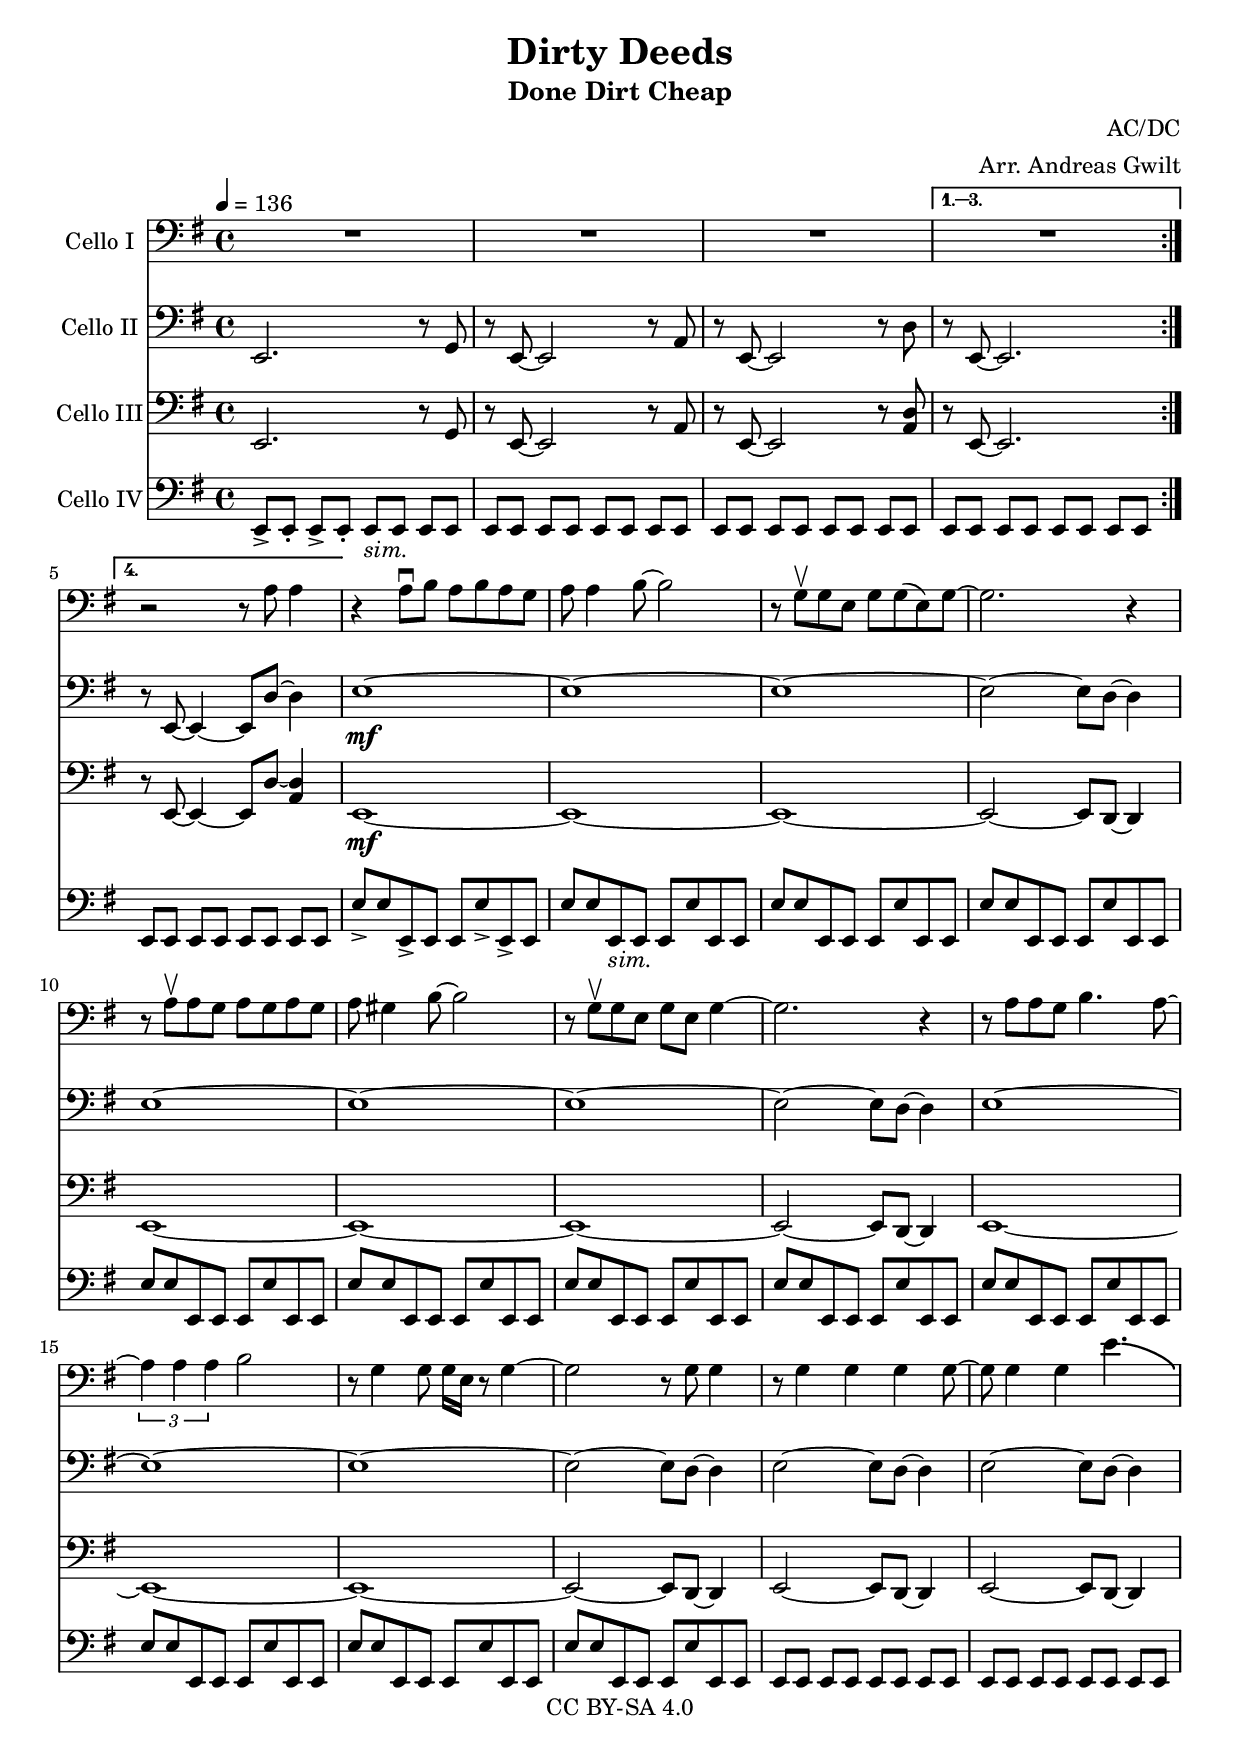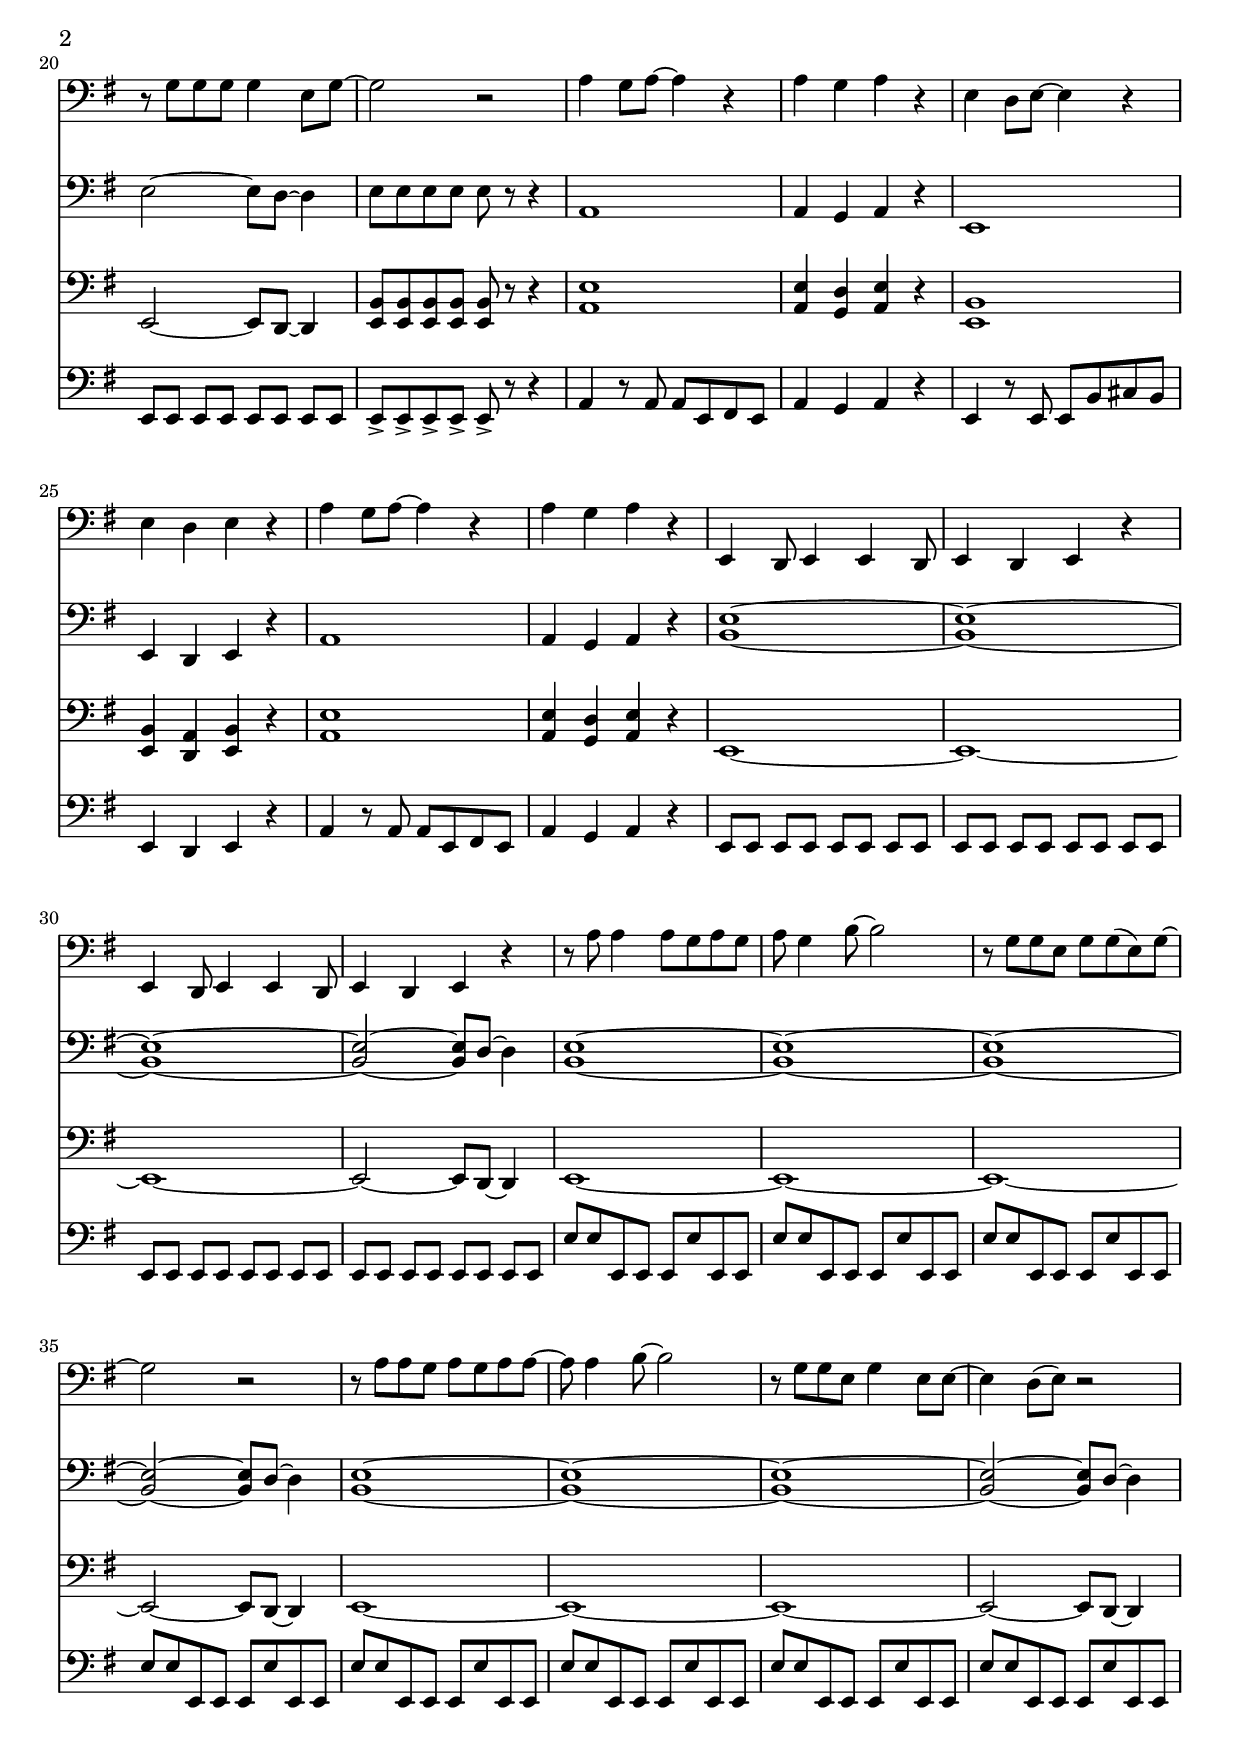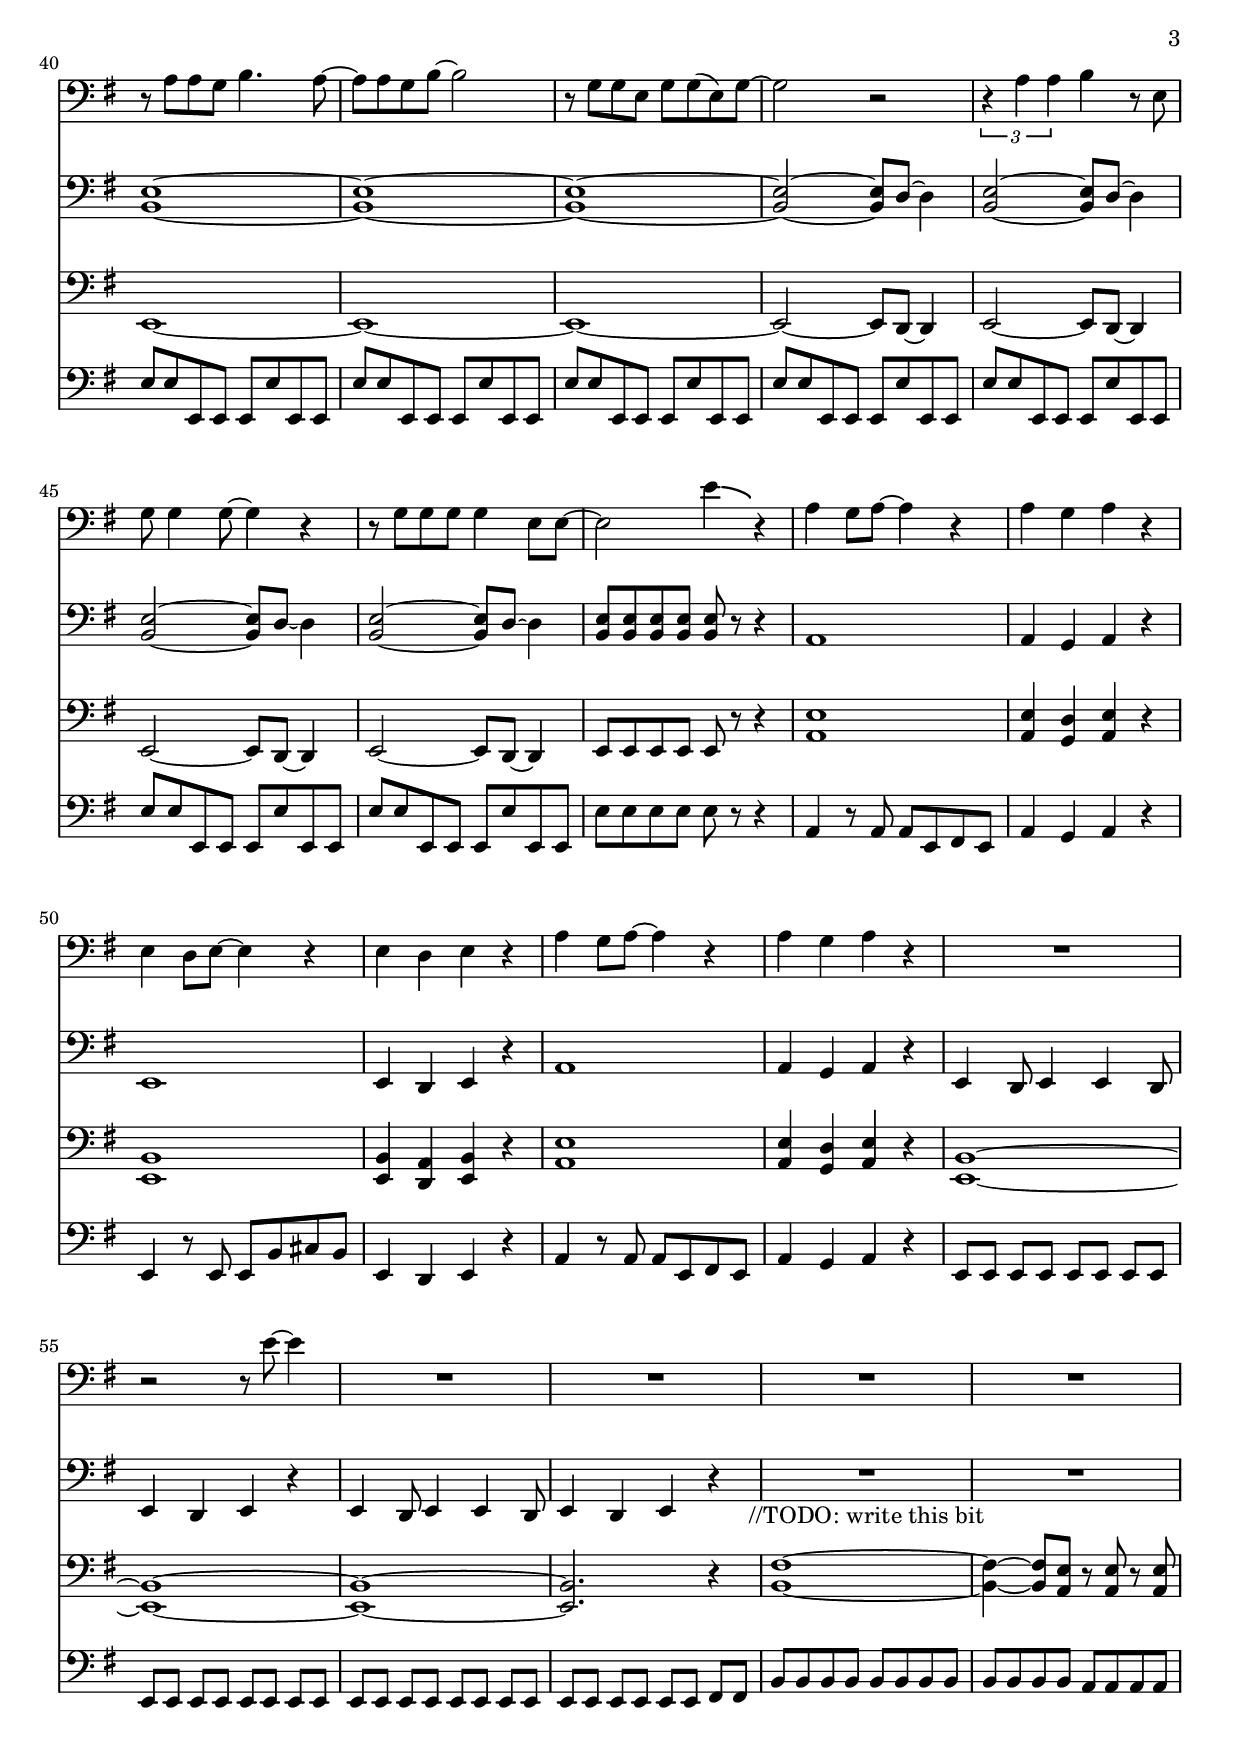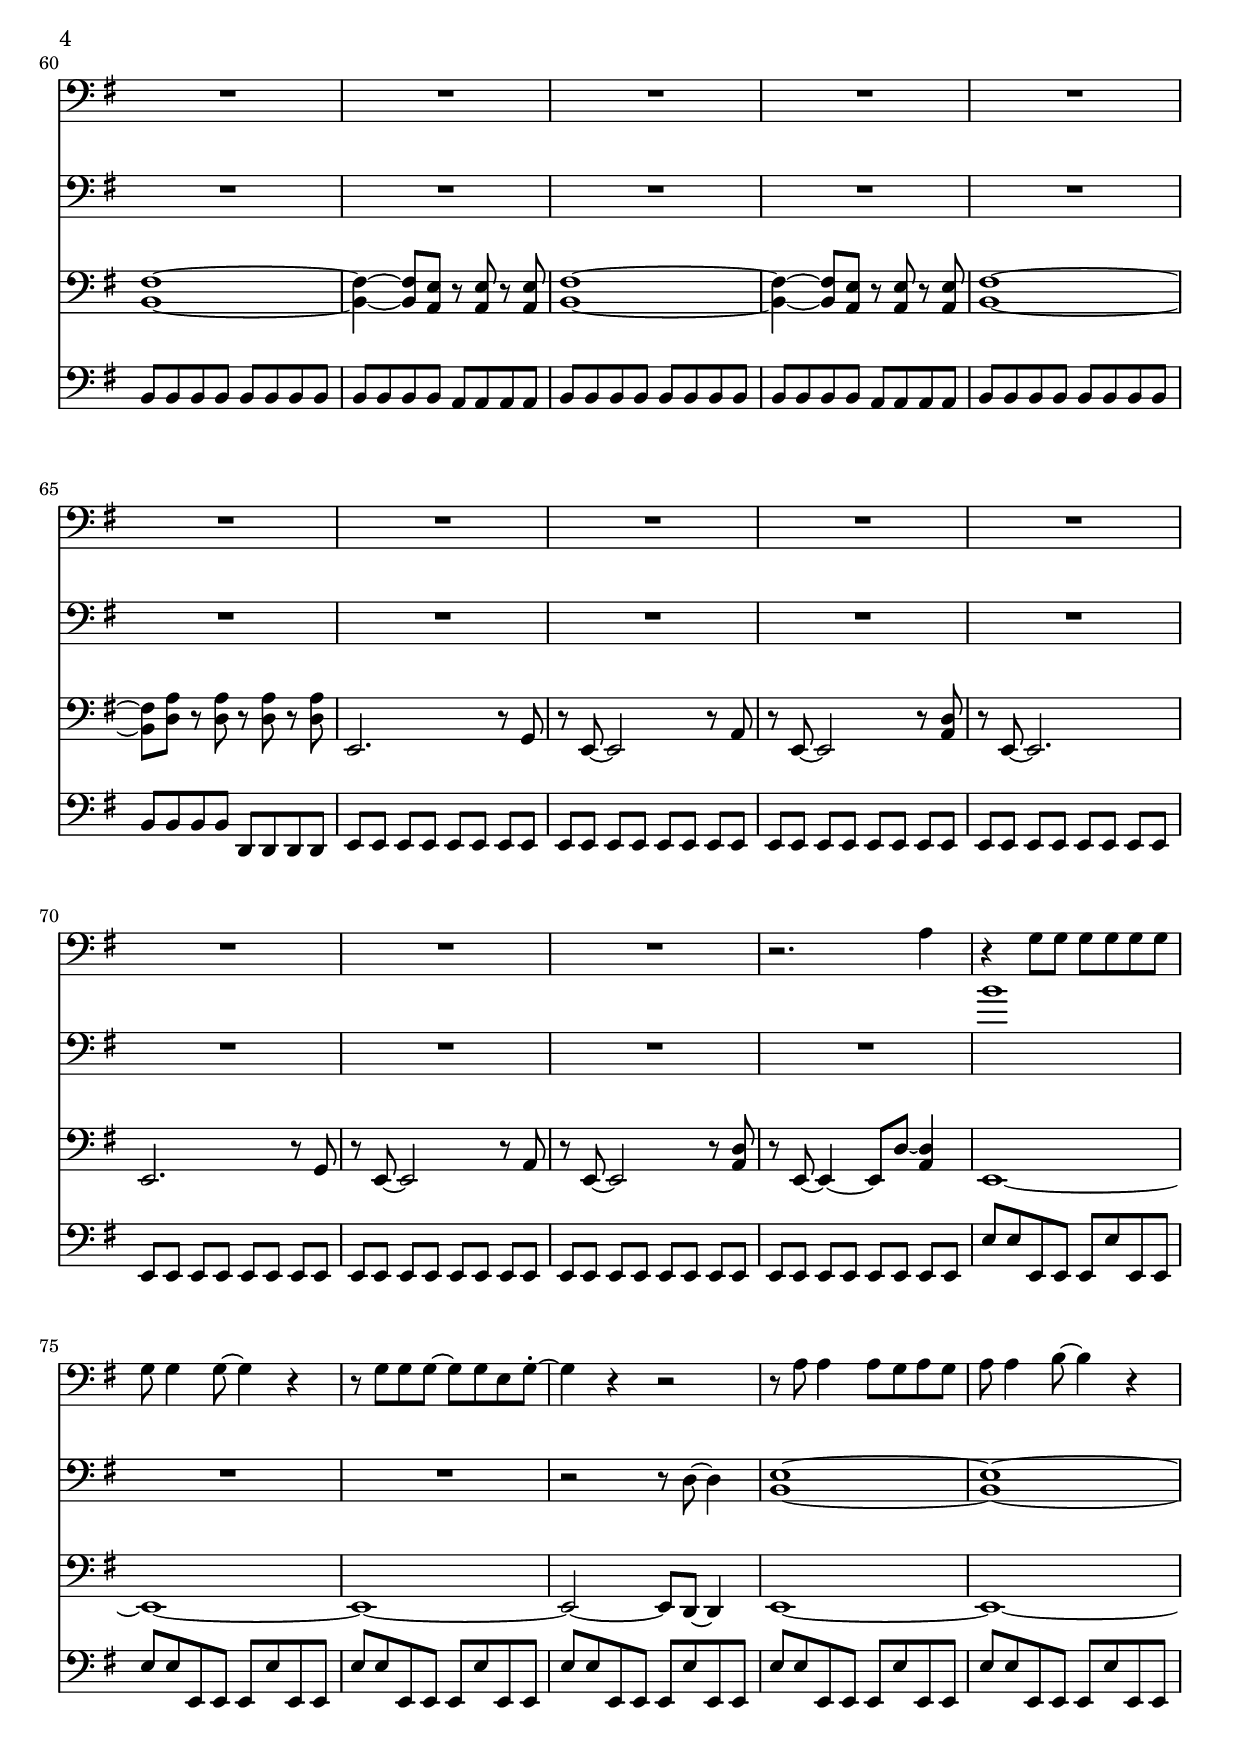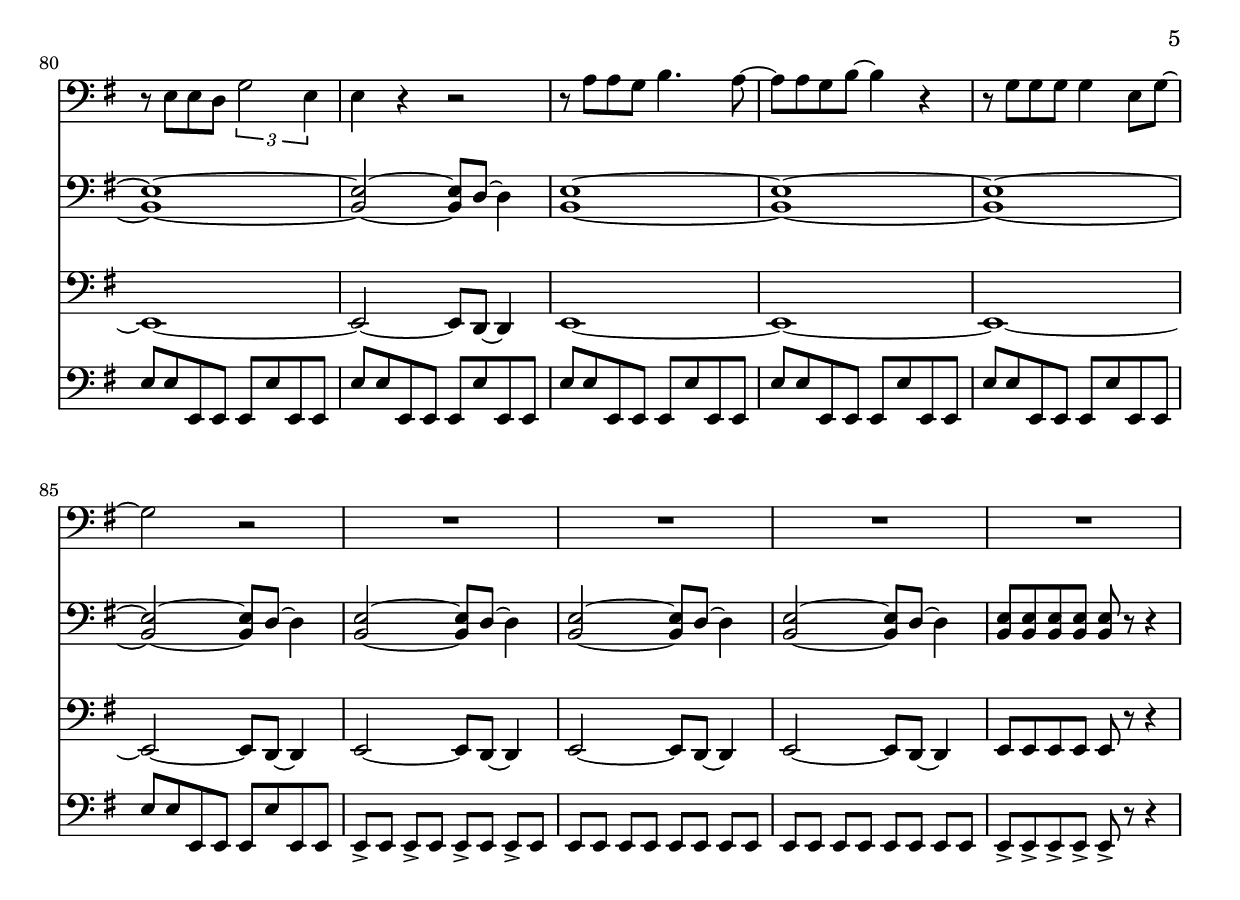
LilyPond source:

\version "2.18.2"

\header {
  title = "Dirty Deeds"
  subtitle = "Done Dirt Cheap"
  composer = "AC/DC"
  arranger = "Arr. Andreas Gwilt"
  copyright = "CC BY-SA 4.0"
}

\paper {
  #(set-paper-size "a4")
}

global = {
  \key e \minor
  \time 4/4
  \tempo 4=136
  \set Score.markFormatter = #format-mark-box-alphabet
}

bassbar = { \relative e, { e8[ e] e[ e] e[ e] e[ e] } }
bassbartwo = { \relative e { e8 e e, e e e' e, e } }
startriff = { e,2. r8 g | r8 e~ e2 r8 a | r8 e~ e2 r8 d' | r8 e,~ e2. } % TODO: chop
VcTwoVerseAccomp = { <b e>1~ | <b e>~ | <b e>1~ | <b e>2~ <b e>8 d~ d4 }
VcThreeVerseAccomp = { e1~ | e~ | e~ | e2~ e8 d~ d4 | }
SoloAccompOne = { \relative b, { <b fis'>1~ | <b fis'>4~ <b fis'>8 <a e'>8 r <a e'> r <a e'>8 | } }
SoloAccompTwo = { e,2. r8 g | r8 e~ e2 r8 a | r8 e~ e2 r8 <a d> r8 e~ e2. }
SoloBassOne = { b8 b b b b b b b | b b b b a a a a | }

scoreACelloI = \relative c {
  \global
  \repeat volta 4 { R1 | R1 | R1 | }
  \alternative { {R1} {r2 r8 a' a4} }
  % verse 1
  r4 a8\downbow b a b a g | a a4 b8~ b2 | r8 g\upbow g e g g( e) g~ | g2. r4 |
  r8 a\upbow a g a g a g | a gis4 b8~ b2 | r8 g\upbow g e g e g4~ | g2. r4 |
  r8 a a g b4. a8~ | \times 2/3 {a4 a a}  b2 | r8 g4 g8 g16 e r8 g4~ | g2 r8 g g4 |
  r8 g4 g g g8~ | g g4 g e'4.-\bendAfter #-4.75 |
  r8 g, g g g4 e8 g~ | g2 r2 |
  % refrain
  a4 g8 a~ a4 r | a4 g a r | e4 d8 e~ e4 r | e4 d e r | a4 g8 a~ a4 r | a4 g a r |
  e,4 d8 e4 e d8 | e4 d e r | e4 d8 e4 e d8 | e4 d e r |
  % verse 2
  r8 a' a4 a8 g a g | a g4 b8~ b2 | r8 g g e g g( e) g~ | g2 r2 |
  r8 a a g a g a a~ | a a4 b8~ b2 | r8 g g e g4 e8 e~ | e4 d8( e) r2 |
  r8 a a g b4. a8~ | a a g b~ b2 | r8 g g e g g( e) g~ | g2 r2 |
  \times 2/3 {r4 a a} b4 r8 e,8 | g g4 g8~ g4 r4 | r8 g g g g4 e8 e~ | e2 e'4\bendAfter #-2 r4 |
  % refrain
  a,4 g8 a~ a4 r | a4 g a r | e4 d8 e~ e4 r | e4 d e r | a4 g8 a~ a4 r | a4 g a r |
  R1 | r2 r8 e'8~ e4 | R1 | R1 | % make bendy; it's more of a sort of squeak. gliss. up and down
  % solo
  \repeat unfold 8 { R1 }
  R1 | R1 | R1 | R1 | R1 | R1 | R1 | r2. a,4 |
  % verse 3
  r4 g8 g g g g g | g g4 g8~ g4 r4 | r8 g g g~ g g e g-.~| g4 r4 r2 |
  r8 a a4 a8 g a g | a a4 b8~ b4 r4 | r8 e, e d \times 2/3 {g2 e4} | e4 r r2 |
  r8 a a g b4. a8~ | a a g b~ b4 r4 | r8 g g g g4 e8 g~ | g2 r2 |
  R1 | R1 | R1 | R1 |
}

scoreACelloII = \relative c {
  \global
  \repeat volta 4 { e,2. r8 g | r8 e~ e2 r8 a | r8 e~ e2 r8 d' }
  \alternative { {r8 e,~ e2.} {r8 e~ e4~ e8 d'8~ d4}}
  e1~\mf | e~ | e~ | e2~ e8 d~ d4 |
  \VcThreeVerseAccomp
  \VcThreeVerseAccomp
  e2~ e8 d~ d4 | e2~ e8 d~ d4 | e2~ e8 d~ d4 | e8 e e e e r8 r4 |
  % refrain
  a,1 | a4 g a r | e1 | e4 d e r | a1 | a4 g a r |
  \VcTwoVerseAccomp
  % verse 2
  \VcTwoVerseAccomp
  \VcTwoVerseAccomp
  \VcTwoVerseAccomp
  <e b>2~ <e b>8 d~ d4 | <e b>2~ <e b>8 d~ d4 |
  <e b>2~ <e b>8 d~ d4 | <e b>8 <e b> <e b> <e b> <e b> r8 r4 | %chop here
  % refrain
  a,1 | a4 g a r | e1 | e4 d e r | a1 | a4 g a r |
  e4 d8 e4 e d8 | e4 d e r | e4 d8 e4 e d8 | e4 d e r |
  % solo
  R1_"//TODO: write this bit" R1 R1 R1 R1 R1 R1 R1
  R1 R1 R1 R1 R1 R1 R1 R1
  % verse 3
  b'''1 | R1 | R1 | r2 r8 d,,~ d4 |
  \VcTwoVerseAccomp
  \VcTwoVerseAccomp
  <e b>2~ <e b>8 d~ d4 | <e b>2~ <e b>8 d~ d4 |
  <e b>2~ <e b>8 d~ d4 | <e b>8 <e b> <e b> <e b> <e b> r8 r4 | %chop here
  % refrain
}

scoreACelloIII = \relative c {
  \global
  \repeat volta 4 { e,2. r8 g | r8 e~ e2 r8 a | r8 e~ e2 r8 <a d> }
  \alternative { {r8 e~ e2.} {r8 e~ e4~ e8 d'8~ <a d>4}}
  e1~\mf | e~ | e~ | e2~ e8 d~ d4 |
  \VcThreeVerseAccomp
  \VcThreeVerseAccomp
  e2~ e8 d~ d4 | e2~ e8 d~ d4 | e2~ e8 d~ d4 | <e b'>8 <e b'> <e b'> <e b'> <e b'> r8 r4 | %chop here
  % refrain
  <a e'>1 | <a e'>4 <g d'> <a e'> r | <e b'>1 | <e b'>4 <d a'> <e b'> r | <a e'>1 | <a e'>4 <g d'> <a e'> r |
  \VcThreeVerseAccomp
  % verse 2
  \VcThreeVerseAccomp
  \VcThreeVerseAccomp
  \VcThreeVerseAccomp
  e2~ e8 d~ d4 | e2~ e8 d~ d4 | e2~ e8 d~ d4 | e8 e e e e r8 r4 | %chop here
  % refrain
  <a e'>1 | <a e'>4 <g d'> <a e'> r | <e b'>1 | <e b'>4 <d a'> <e b'> r | <a e'>1 | <a e'>4 <g d'> <a e'> r |
  <e b'>1~ | <e b'>~ | <e b'>~ | <e b'>2. r4 | % chop
  %solo
  \SoloAccompOne \SoloAccompOne \SoloAccompOne | <b' fis'>1~ | <b fis'>8 <d a'>8 r <d a'> r <d a'> r <d a'>8 |
  e,2. r8 g | r8 e~ e2 r8 a | r8 e~ e2 r8 <a d> r8 e~ e2. |
  e2. r8 g | r8 e~ e2 r8 a | r8 e~ e2 r8 <a d> r8 e~ e4~ e8 d'8~ <a d>4 |
  % verse 3
  \VcThreeVerseAccomp
  \VcThreeVerseAccomp
  \VcThreeVerseAccomp
  e2~ e8 d~ d4 | e2~ e8 d~ d4 | e2~ e8 d~ d4 | e8 e e e e r8 r4 | %chop here
  % refrain
}

scoreACelloIV = \relative c {
  \global
  \repeat volta 4 { e,8->[ e-.] e->[ e-.] e_\markup {\italic "sim."}[ e] e[ e] | \bassbar | \bassbar |}
  \alternative { {\bassbar} {\bassbar} }
  e'8-> e e,-> e e e'-> e,-> e | e'8 e e,_\markup {\italic "sim."} e e e' e, e | \bassbartwo | \bassbartwo |
  \bassbartwo | \bassbartwo | \bassbartwo | \bassbartwo |
  \bassbartwo | \bassbartwo | \bassbartwo | \bassbartwo |
  \bassbar | \bassbar | \bassbar | e8-> e-> e-> e-> e-> r8 r4 | %chop instead of r4 here
  % refrain
  a4 r8 a a e fis e | a4 g a r | e4 r8 e e b' cis b | e,4 d e r | a4 r8 a a e fis e | a4 g a r |
  \bassbar | \bassbar | \bassbar | \bassbar |
  % verse 2
  \bassbartwo | \bassbartwo | \bassbartwo | \bassbartwo |
  \bassbartwo | \bassbartwo | \bassbartwo | \bassbartwo |
  \bassbartwo | \bassbartwo | \bassbartwo | \bassbartwo |
  \bassbartwo | \bassbartwo | \bassbartwo | e'8 e e e e r8 r4 |
  % refrain
  a,4 r8 a a e fis e | a4 g a r | e4 r8 e e b' cis b | e,4 d e r | a4 r8 a a e fis e | a4 g a r |
  \bassbar | \bassbar | \bassbar | e8[ e] e[ e] e[ e] fis[ fis] |
  % solo
  \SoloBassOne | \SoloBassOne | \SoloBassOne | b8 b b b b b b b | b b b b d, d d d |
  \repeat unfold 8 { \bassbar }
  % verse 3
  \bassbartwo | \bassbartwo | \bassbartwo | \bassbartwo |
  \bassbartwo | \bassbartwo | \bassbartwo | \bassbartwo |
  \bassbartwo | \bassbartwo | \bassbartwo | \bassbartwo |
  e8->[ e] e->[ e] e8->[ e] e->[ e] | \bassbar | \bassbar | e8-> e-> e-> e-> e-> r8 r4 |
  % refrain
}

scoreACelloIPart = \new Staff \with {
  instrumentName = "Cello I"
  midiInstrument = "violin"
} { \clef bass \scoreACelloI }

scoreACelloIIPart = \new Staff \with {
  instrumentName = "Cello II"
  midiInstrument = "overdriven guitar"
} { \clef bass \scoreACelloII }

scoreACelloIIIPart = \new Staff \with {
  instrumentName = "Cello III"
  midiInstrument = "overdriven guitar"
} { \clef bass \scoreACelloIII }

scoreACelloIVPart = \new Staff \with {
  instrumentName = "Cello IV"
  midiInstrument = "electric bass (finger)"
} { \clef bass \scoreACelloIV }

\score {
  <<
    \scoreACelloIPart
    \scoreACelloIIPart
    \scoreACelloIIIPart
    \scoreACelloIVPart
  >>
  \layout { }
  \midi { }
}
